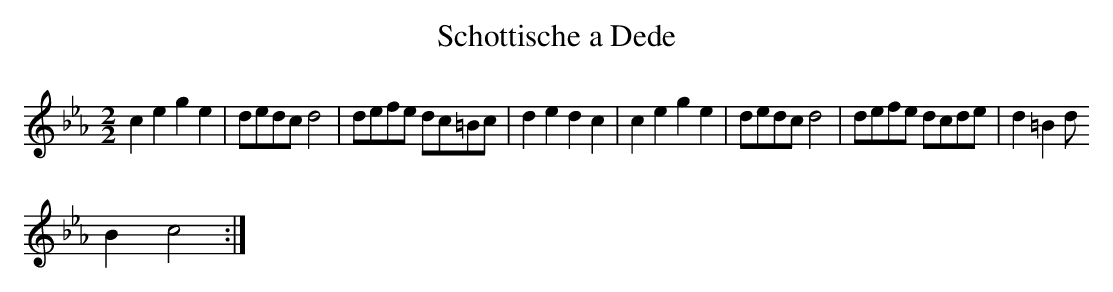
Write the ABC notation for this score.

X:1
T:Schottische a Dede
M:2/2
L:1/8
K:Cm
c2e2g2e2|dedc d4|defe dc=Bc|d2e2 d2c2|c2e2g2e2|dedc d4|defe dcde|d2=B2 d
4:|K:C G2c2e2c2|BcBA G4|Bcde dcBc|defd e2c2|G2c2e2c2|BcBA G4|Bcde dcBc|d
2B2 c4:|
